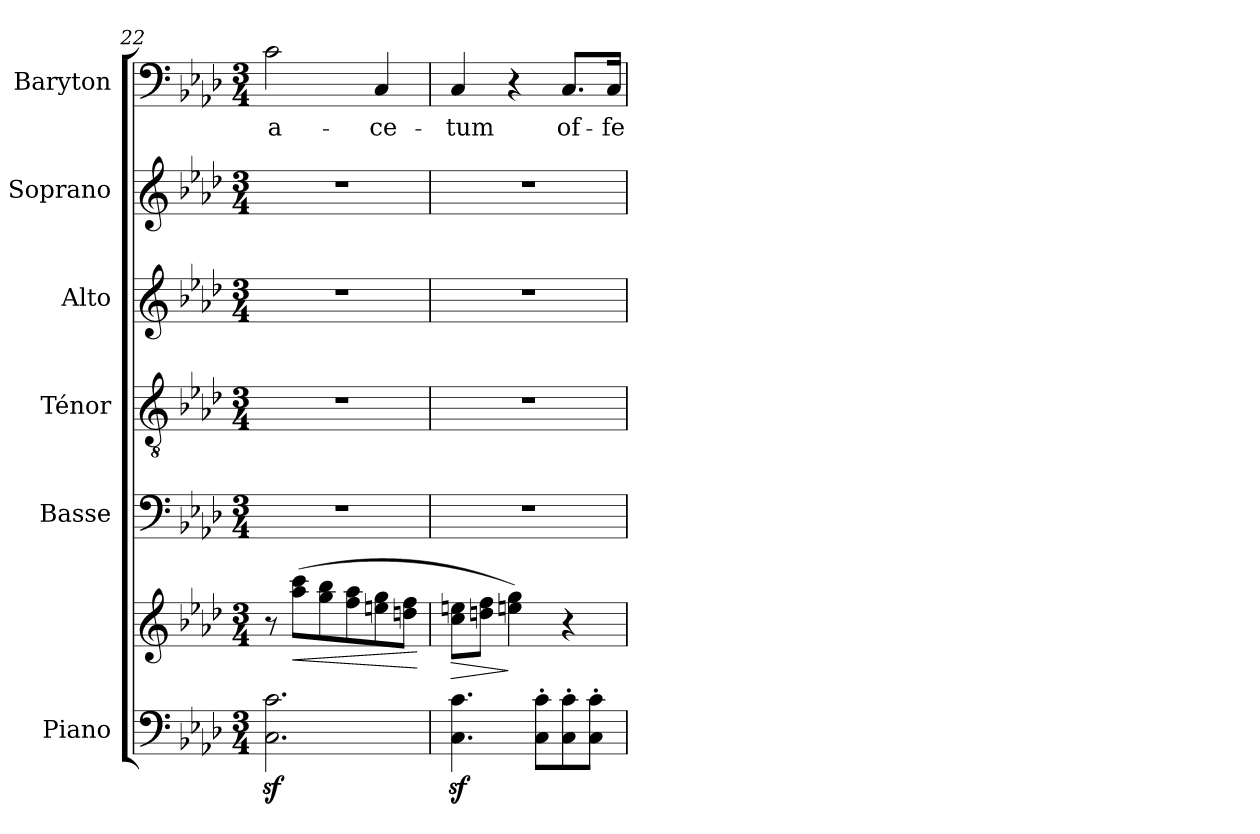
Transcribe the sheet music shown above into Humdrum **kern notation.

**kern	**kern	**dynam	**kern	**kern	**kern	**kern	**kern	**text
*part6	*part6	*part6	*part5	*part4	*part3	*part2	*part1	*part1
*staff7	*staff6	*staff6/7	*staff5	*staff4	*staff3	*staff2	*staff1	*staff1
*I"Piano	*	*	*I"Basse	*I"Ténor	*I"Alto	*I"Soprano	*I"Baryton	*
*I'Pno.	*	*	*I'B.	*I'T.	*I'Alt.	*I'So.	*I'Bar.	*
!!LO:LB:g=z
*clefF4	*clefG2	*	*clefF4	*clefGv2	*clefG2	*clefG2	*clefF4	*
*k[b-e-a-d-]	*k[b-e-a-d-]	*	*k[b-e-a-d-]	*k[b-e-a-d-]	*k[b-e-a-d-]	*k[b-e-a-d-]	*k[b-e-a-d-]	*
*M3/4	*M3/4	*	*M3/4	*M3/4	*M3/4	*M3/4	*M3/4	*
=22	=22	=22	=22	=22	=22	=22	=22	=22
!	!	!	!	!	!	!	!	!LO:LY:b
2.C\z< 2.c\z<	8r	.	2.r	2.r	2.r	2.r	2c\	a-
!	!	!LO:HP:b	!	!	!	!	!	!
.	(8aa-\ 8ccc\L	<	.	.	.	.	.	.
.	8gg\ 8bb-\	.	.	.	.	.	.	.
.	8ff\ 8aa-\	.	.	.	.	.	.	.
!	!	!	!	!	!	!	!	!LO:LY:b
.	8een\ 8gg\	.	.	.	.	.	4C/	-ce-
.	8ddn\ 8ff\J	.	.	.	.	.	.	.
.	.	[	.	.	.	.	.	.
=23	=23	=23	=23	=23	=23	=23	=23	=23
!	!	!LO:HP:b	!	!	!	!	!	!LO:LY:b
4.C\z< 4.c\z<	8cc\ 8een\L	>	2.r	2.r	2.r	2.r	4C/	-tum
.	8ddn\ 8ff\J	.	.	.	.	.	.	.
.	4een\ 4gg\)	]	.	.	.	.	4r	.
8C\' 8c\'L	.	.	.	.	.	.	.	.
!	!	!	!	!	!	!	!	!LO:LY:b
8C\' 8c\'	4r	.	.	.	.	.	8.C/L	of-
8C\' 8c\'J	.	.	.	.	.	.	.	.
!	!	!	!	!	!	!	!	!LO:LY:b
.	.	.	.	.	.	.	16C/Jk	-fe-
=	=	=	=	=	=	=	=	=
*-	*-	*-	*-	*-	*-	*-	*-	*-
